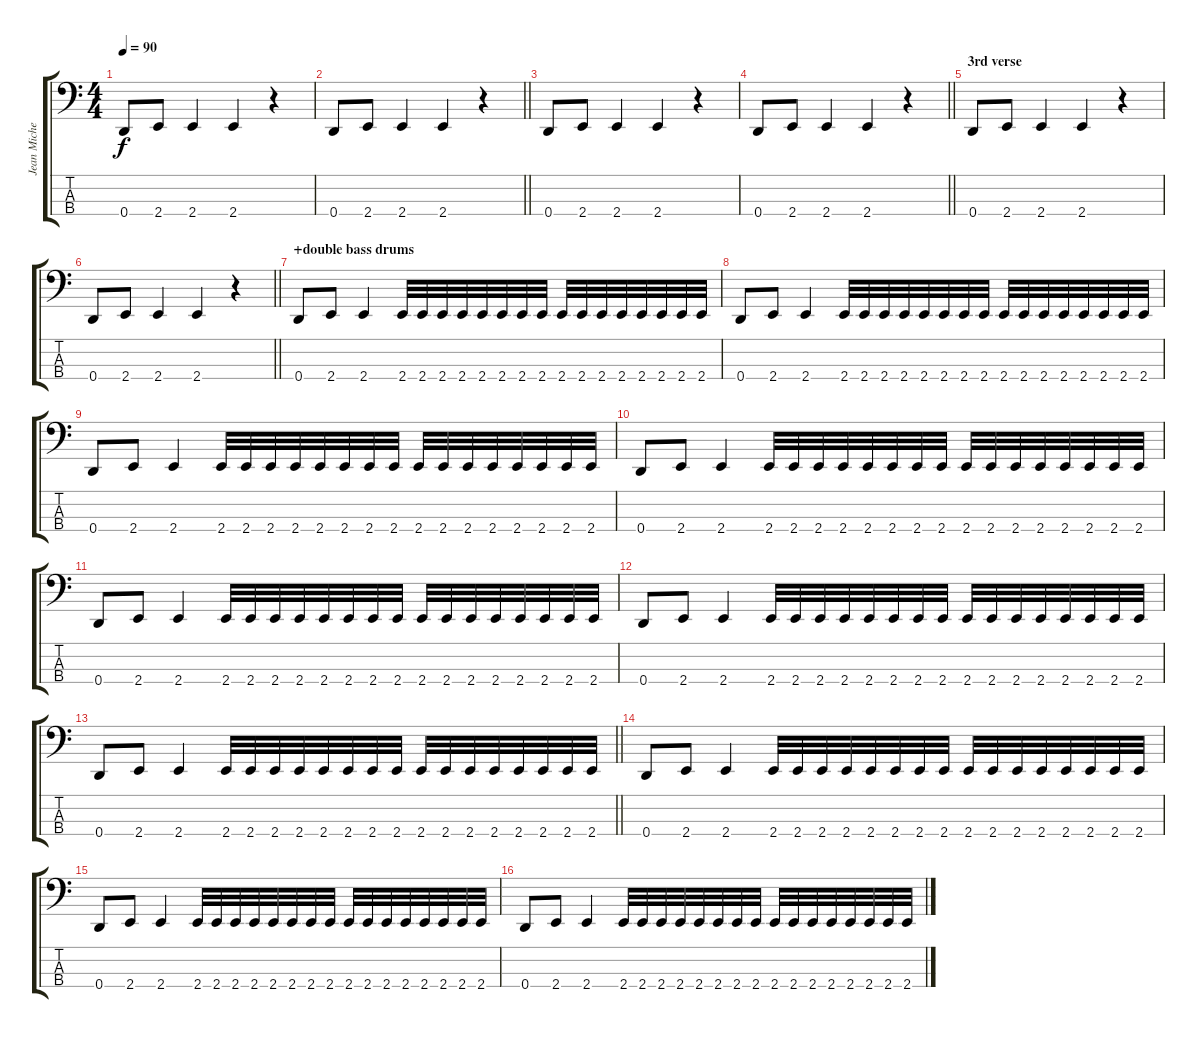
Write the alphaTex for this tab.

\track ("Jean Michel Labadie" "Jean Miche") {instrument electricbasspick}
\staff {score tabs}
\tuning (F2 C2 G1 D1) {hide}
\ts (4 4)
\tempo 90
\clef f4
\ks c
0.4.8{dy f} 2.4.8 2.4.4 2.4.4 r.4 |
\barLineRight lightlight
0.4.8 2.4.8 2.4.4 2.4.4 r.4 |
0.4.8 2.4.8 2.4.4 2.4.4 r.4 |
\barLineRight lightlight
0.4.8 2.4.8 2.4.4 2.4.4 r.4 |
\section ("" "3rd verse")
0.4.8 2.4.8 2.4.4 2.4.4 r.4 |
\barLineRight lightlight
0.4.8 2.4.8 2.4.4 2.4.4 r.4 |
\section ("" "+double bass drums")
0.4.8 2.4.8 2.4.4 2.4.32 2.4.32 2.4.32 2.4.32 2.4.32 2.4.32 2.4.32 2.4.32 2.4.32 2.4.32 2.4.32 2.4.32 2.4.32 2.4.32 2.4.32 2.4.32 |
0.4.8 2.4.8 2.4.4 2.4.32 2.4.32 2.4.32 2.4.32 2.4.32 2.4.32 2.4.32 2.4.32 2.4.32 2.4.32 2.4.32 2.4.32 2.4.32 2.4.32 2.4.32 2.4.32 |
0.4.8 2.4.8 2.4.4 2.4.32 2.4.32 2.4.32 2.4.32 2.4.32 2.4.32 2.4.32 2.4.32 2.4.32 2.4.32 2.4.32 2.4.32 2.4.32 2.4.32 2.4.32 2.4.32 |
0.4.8 2.4.8 2.4.4 2.4.32 2.4.32 2.4.32 2.4.32 2.4.32 2.4.32 2.4.32 2.4.32 2.4.32 2.4.32 2.4.32 2.4.32 2.4.32 2.4.32 2.4.32 2.4.32 |
0.4.8 2.4.8 2.4.4 2.4.32 2.4.32 2.4.32 2.4.32 2.4.32 2.4.32 2.4.32 2.4.32 2.4.32 2.4.32 2.4.32 2.4.32 2.4.32 2.4.32 2.4.32 2.4.32 |
0.4.8 2.4.8 2.4.4 2.4.32 2.4.32 2.4.32 2.4.32 2.4.32 2.4.32 2.4.32 2.4.32 2.4.32 2.4.32 2.4.32 2.4.32 2.4.32 2.4.32 2.4.32 2.4.32 |
\barLineRight lightlight
0.4.8 2.4.8 2.4.4 2.4.32 2.4.32 2.4.32 2.4.32 2.4.32 2.4.32 2.4.32 2.4.32 2.4.32 2.4.32 2.4.32 2.4.32 2.4.32 2.4.32 2.4.32 2.4.32 |
0.4.8 2.4.8 2.4.4 2.4.32 2.4.32 2.4.32 2.4.32 2.4.32 2.4.32 2.4.32 2.4.32 2.4.32 2.4.32 2.4.32 2.4.32 2.4.32 2.4.32 2.4.32 2.4.32 |
0.4.8 2.4.8 2.4.4 2.4.32 2.4.32 2.4.32 2.4.32 2.4.32 2.4.32 2.4.32 2.4.32 2.4.32 2.4.32 2.4.32 2.4.32 2.4.32 2.4.32 2.4.32 2.4.32 |
0.4.8 2.4.8 2.4.4 2.4.32 2.4.32 2.4.32 2.4.32 2.4.32 2.4.32 2.4.32 2.4.32 2.4.32 2.4.32 2.4.32 2.4.32 2.4.32 2.4.32 2.4.32 2.4.32
